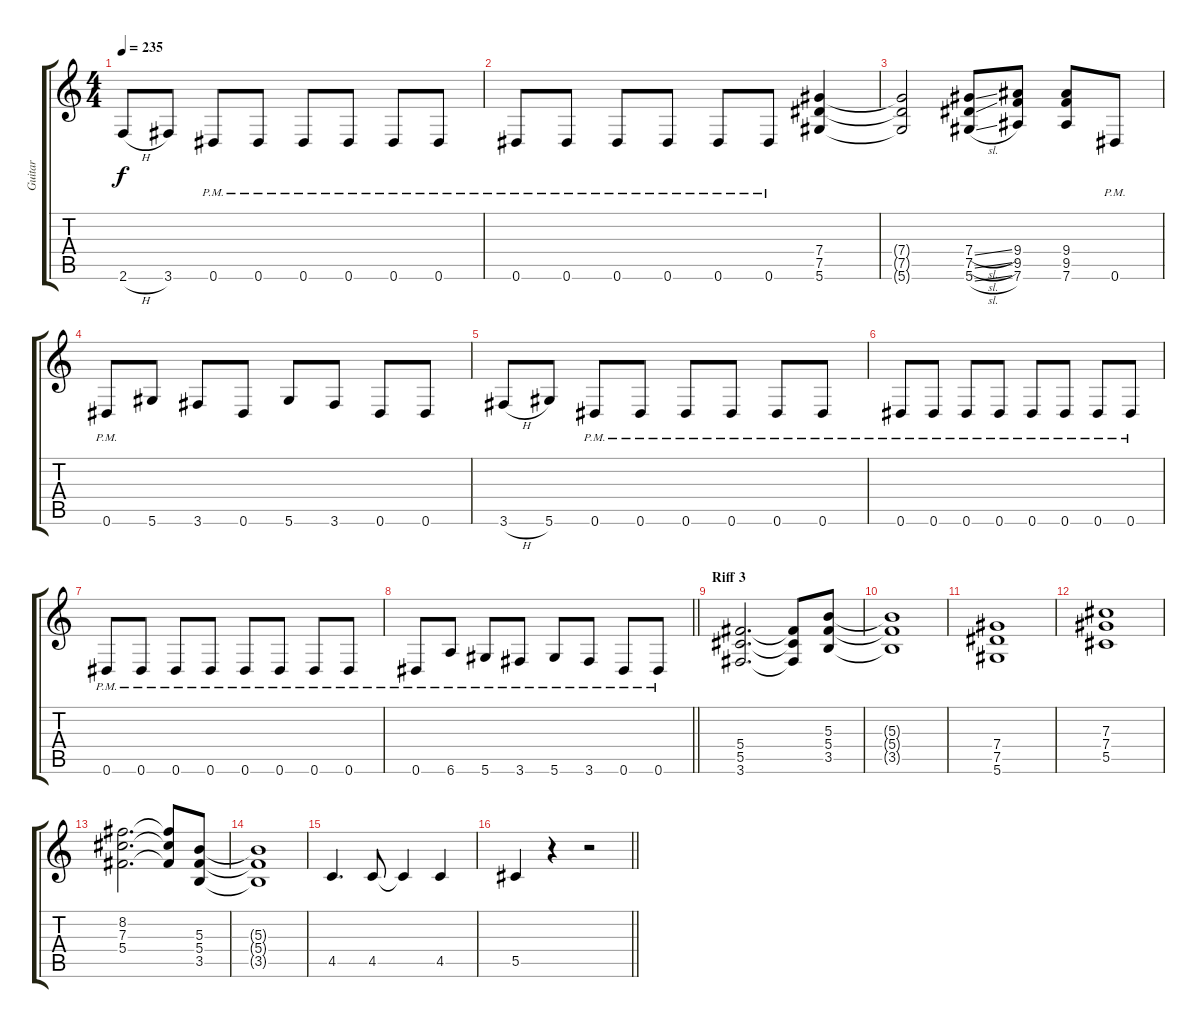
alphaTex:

\track ("Guitar" "Guitar") {instrument distortionguitar}
\staff {score tabs}
\tuning (Eb4 Bb3 Gb3 Db3 Ab2 Eb2) {hide}
\ts (4 4)
\tempo 235
\clef g2
\ks aminor
2.6{h}.8{dy f} 3.6.8 0.6{pm}.8 0.6{pm}.8 0.6{pm}.8 0.6{pm}.8 0.6{pm}.8 0.6{pm}.8 |
0.6{pm}.8 0.6{pm}.8 0.6{pm}.8 0.6{pm}.8 0.6{pm}.8 0.6{pm}.8 (7.4 7.5 5.6).4 |
(7.4{t} 7.5{t} 5.6{t}).2 (7.4{sl} 7.5{sl} 5.6{sl}).8 (9.4 9.5 7.6).8 (9.4 9.5 7.6).8 0.6{pm}.8 |
0.6{pm}.8 5.6.8 3.6.8 0.6.8 5.6.8 3.6.8 0.6.8 0.6.8 |
3.6{h}.8 5.6.8 0.6{pm}.8 0.6{pm}.8 0.6{pm}.8 0.6{pm}.8 0.6{pm}.8 0.6{pm}.8 |
0.6{pm}.8 0.6{pm}.8 0.6{pm}.8 0.6{pm}.8 0.6{pm}.8 0.6{pm}.8 0.6{pm}.8 0.6{pm}.8 |
0.6{pm}.8 0.6{pm}.8 0.6{pm}.8 0.6{pm}.8 0.6{pm}.8 0.6{pm}.8 0.6{pm}.8 0.6{pm}.8 |
\barLineRight lightlight
0.6{pm}.8 6.6{pm}.8 5.6{pm}.8 3.6{pm}.8 5.6{pm}.8 3.6{pm}.8 0.6{pm}.8 0.6{pm}.8 |
\section ("" "Riff 3")
(5.4 5.5 3.6).2{d} (5.4{t} 5.5{t} 3.6{t}).8 (5.3 5.4 3.5).8 |
(5.3{t} 5.4{t} 3.5{t}).1 |
(7.4 7.5 5.6).1 |
(7.3 7.4 5.5).1 |
(8.2 7.3 5.4).2{d} (8.2{t} 7.3{t} 5.4{t}).8 (5.3 5.4 3.5).8 |
(5.3{t} 5.4{t} 3.5{t}).1 |
4.5.4{d} 4.5.8 4.5{t}.4 4.5.4 |
\barLineRight lightlight
5.5.4 r.4 r.2
